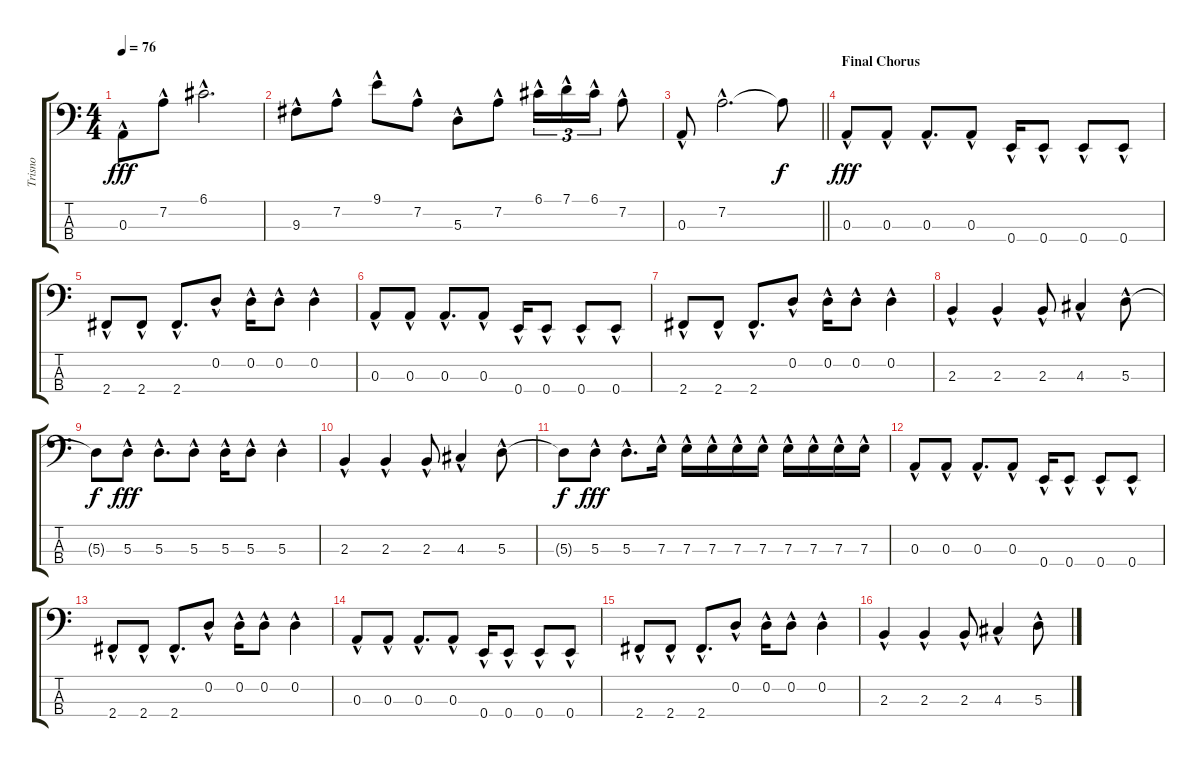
\track ("Trisno" "Trisno") {instrument electricbassfinger}
\staff {score tabs}
\tuning (G2 D2 A1 E1) {hide}
\ts (4 4)
\tempo 76
\clef f4
\ks c
0.3{hac}.8{dy fff} 7.2{hac}.8 6.1{hac}.2{d} |
9.3{hac}.8 7.2{hac}.8 9.1{hac}.8 7.2{hac}.8 5.3{hac}.8 7.2{hac}.8 6.1{hac}.16{tu (3 2)} 7.1{hac}.16{tu (3 2)} 6.1{hac}.16{tu (3 2)} 7.2{hac}.8 |
\barLineRight lightlight
0.3{hac}.8 7.2{hac}.2{d} 7.2{t}.8{dy f} |
\section ("" "Final Chorus")
0.3{hac}.8{dy fff} 0.3{hac}.8 0.3{hac}.8{d} 0.3{hac}.8 0.4{hac}.16 0.4{hac}.8 0.4{hac}.8 0.4{hac}.8 |
2.4{hac}.8 2.4{hac}.8 2.4{hac}.8{d} 0.2{hac}.8 0.2{hac}.16 0.2{hac}.8 0.2{hac}.4 |
0.3{hac}.8 0.3{hac}.8 0.3{hac}.8{d} 0.3{hac}.8 0.4{hac}.16 0.4{hac}.8 0.4{hac}.8 0.4{hac}.8 |
2.4{hac}.8 2.4{hac}.8 2.4{hac}.8{d} 0.2{hac}.8 0.2{hac}.16 0.2{hac}.8 0.2{hac}.4 |
2.3{hac}.4 2.3{hac}.4 2.3{hac}.8 4.3{hac}.4 5.3{hac}.8 |
5.3{t}.8{dy f} 5.3{hac}.8{dy fff} 5.3{hac}.8{d} 5.3{hac}.8 5.3{hac}.16 5.3{hac}.8 5.3{hac}.4 |
2.3{hac}.4 2.3{hac}.4 2.3{hac}.8 4.3{hac}.4 5.3{hac}.8 |
5.3{t}.8{dy f} 5.3{hac}.8{dy fff} 5.3{hac}.8{d} 7.3{hac}.16 7.3{hac}.16 7.3{hac}.16 7.3{hac}.16 7.3{hac}.16 7.3{hac}.16 7.3{hac}.16 7.3{hac}.16 7.3{hac}.16 |
0.3{hac}.8 0.3{hac}.8 0.3{hac}.8{d} 0.3{hac}.8 0.4{hac}.16 0.4{hac}.8 0.4{hac}.8 0.4{hac}.8 |
2.4{hac}.8 2.4{hac}.8 2.4{hac}.8{d} 0.2{hac}.8 0.2{hac}.16 0.2{hac}.8 0.2{hac}.4 |
0.3{hac}.8 0.3{hac}.8 0.3{hac}.8{d} 0.3{hac}.8 0.4{hac}.16 0.4{hac}.8 0.4{hac}.8 0.4{hac}.8 |
2.4{hac}.8 2.4{hac}.8 2.4{hac}.8{d} 0.2{hac}.8 0.2{hac}.16 0.2{hac}.8 0.2{hac}.4 |
2.3{hac}.4 2.3{hac}.4 2.3{hac}.8 4.3{hac}.4 5.3{hac}.8
